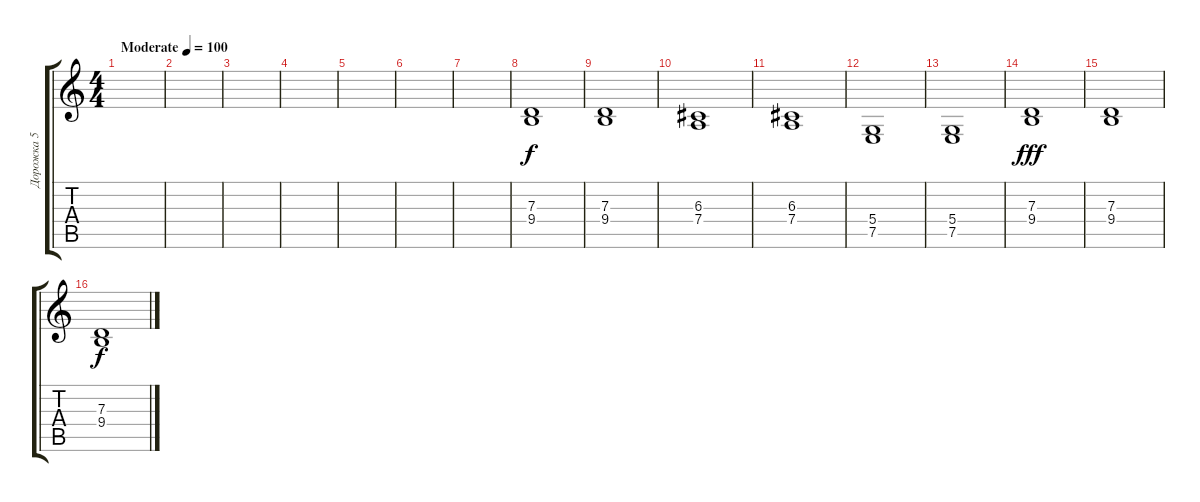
\track ("Дорожка 5" "Дорожка 5") {instrument stringensemble1}
\staff {score tabs}
\tuning (E4 B3 G3 D3 A2 E2) {hide}
\ts (4 4)
\tempo (100 "Moderate")
\clef g2
\ks c
|
|
|
|
|
|
|
(7.3 9.4).1 |
(7.3 9.4).1 |
(6.3 7.4).1 |
(6.3 7.4).1 |
(5.4 7.5).1 |
(5.4 7.5).1 |
(7.3 9.4).1{dy fff} |
(7.3 9.4).1 |
(7.3 9.4).1{dy f}
